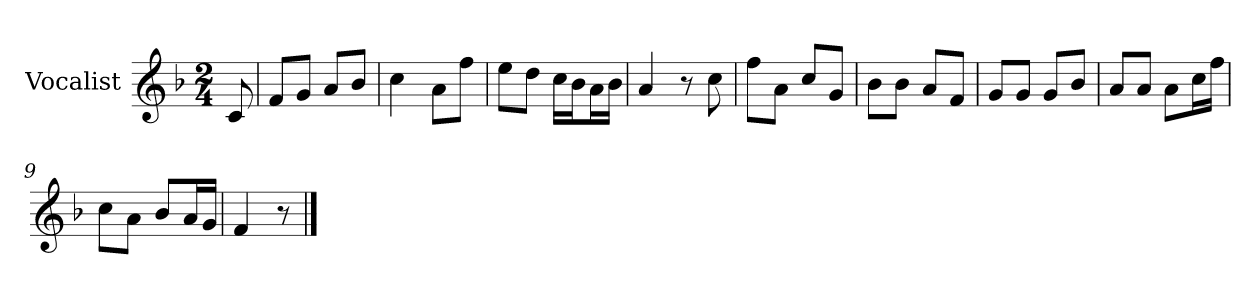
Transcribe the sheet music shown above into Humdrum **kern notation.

**kern
*part1
*staff1
*I"Vocalist
*k[b-]
*F:
*M2/4
=
8c
=1
8fL
8gJ
8aL
8b-J
=2
4cc
8aL
8ffJ
=3
8eeL
8ddJ
16ccLL
16b-J
16aL
16b-JJ
=4
4a
8r
8cc
=5
8ffL
8aJ
8ccL
8gJ
=6
8b-L
8b-J
8aL
8fJ
=7
8gL
8gJ
8gL
8b-J
=8
8aL
8aJ
8aL
16ccL
16ffJJ
=9
8ccL
8aJ
8b-L
16aL
16gJJ
=10
4f
8r
==
*-
